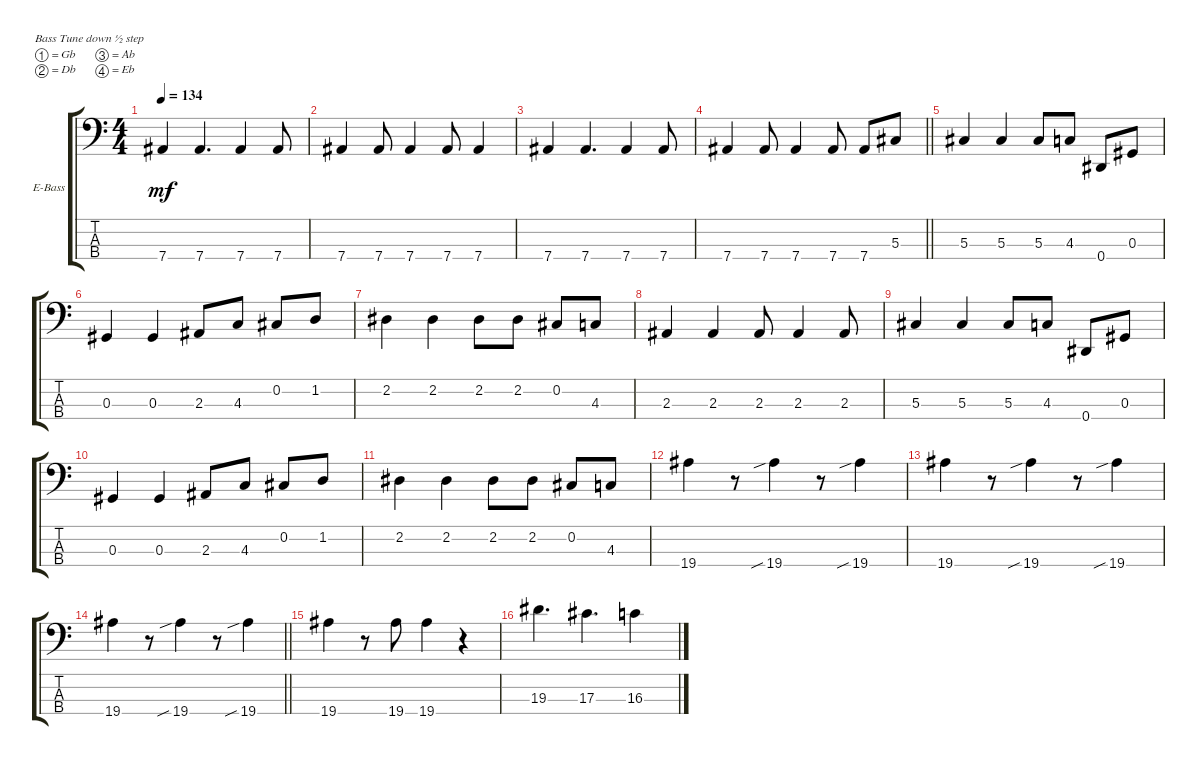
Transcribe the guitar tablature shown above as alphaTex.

\bracketExtendMode groupsimilarinstruments
\firstSystemTrackNameOrientation horizontal
\otherSystemsTrackNameOrientation horizontal
\track ("Bass" "E-Bass") {instrument electricbassfinger}
\staff {score tabs}
\tuning (Gb2 Db2 Ab1 Eb1)
\ts (4 4)
\tempo 134
\clef f4
\ks c
7.4.4{dy mf} 7.4.4{d} 7.4.4 7.4.8 |
7.4.4 7.4.8 7.4.4 7.4.8 7.4.4 |
7.4.4 7.4.4{d} 7.4.4 7.4.8 |
\scale
0.268405
\barLineRight lightlight
7.4.4 7.4.8 7.4.4 7.4.8 7.4.8 5.3.8 |
\scale
0.241214 5.3.4 5.3.4 5.3.8 4.3.8 0.4.8 0.3.8 |
\scale
0.255591 0.3.4 0.3.4 2.3.8 4.3.8 0.2.8 1.2.8 |
\scale
0.255591 2.2.4 2.2.4 2.2.8 2.2.8 0.2.8 4.3.8 |
\scale
0.247604 2.3.4 2.3.4 2.3.8 2.3.4 2.3.8 |
\scale
0.241214 5.3.4 5.3.4 5.3.8 4.3.8 0.4.8 0.3.8 |
\scale
0.255591 0.3.4 0.3.4 2.3.8 4.3.8 0.2.8 1.2.8 |
\scale
0.255591 2.2.4 2.2.4 2.2.8 2.2.8 0.2.8 4.3.8 |
\scale
0.247604 19.4.4 r.8 19.4{sib}.4 r.8 19.4{sib}.4 |
\scale
0.317869 19.4.4 r.8 19.4{sib}.4 r.8 19.4{sib}.4 |
\scale
0.317869
\barLineRight lightlight
19.4.4 r.8 19.4{sib}.4 r.8 19.4{sib}.4 |
\scale
0.182131 19.4.4 r.8 19.4.8 19.4.4 r.4 |
\scale
0.182131 19.3.4{d} 17.3.4{d} 16.3.4
